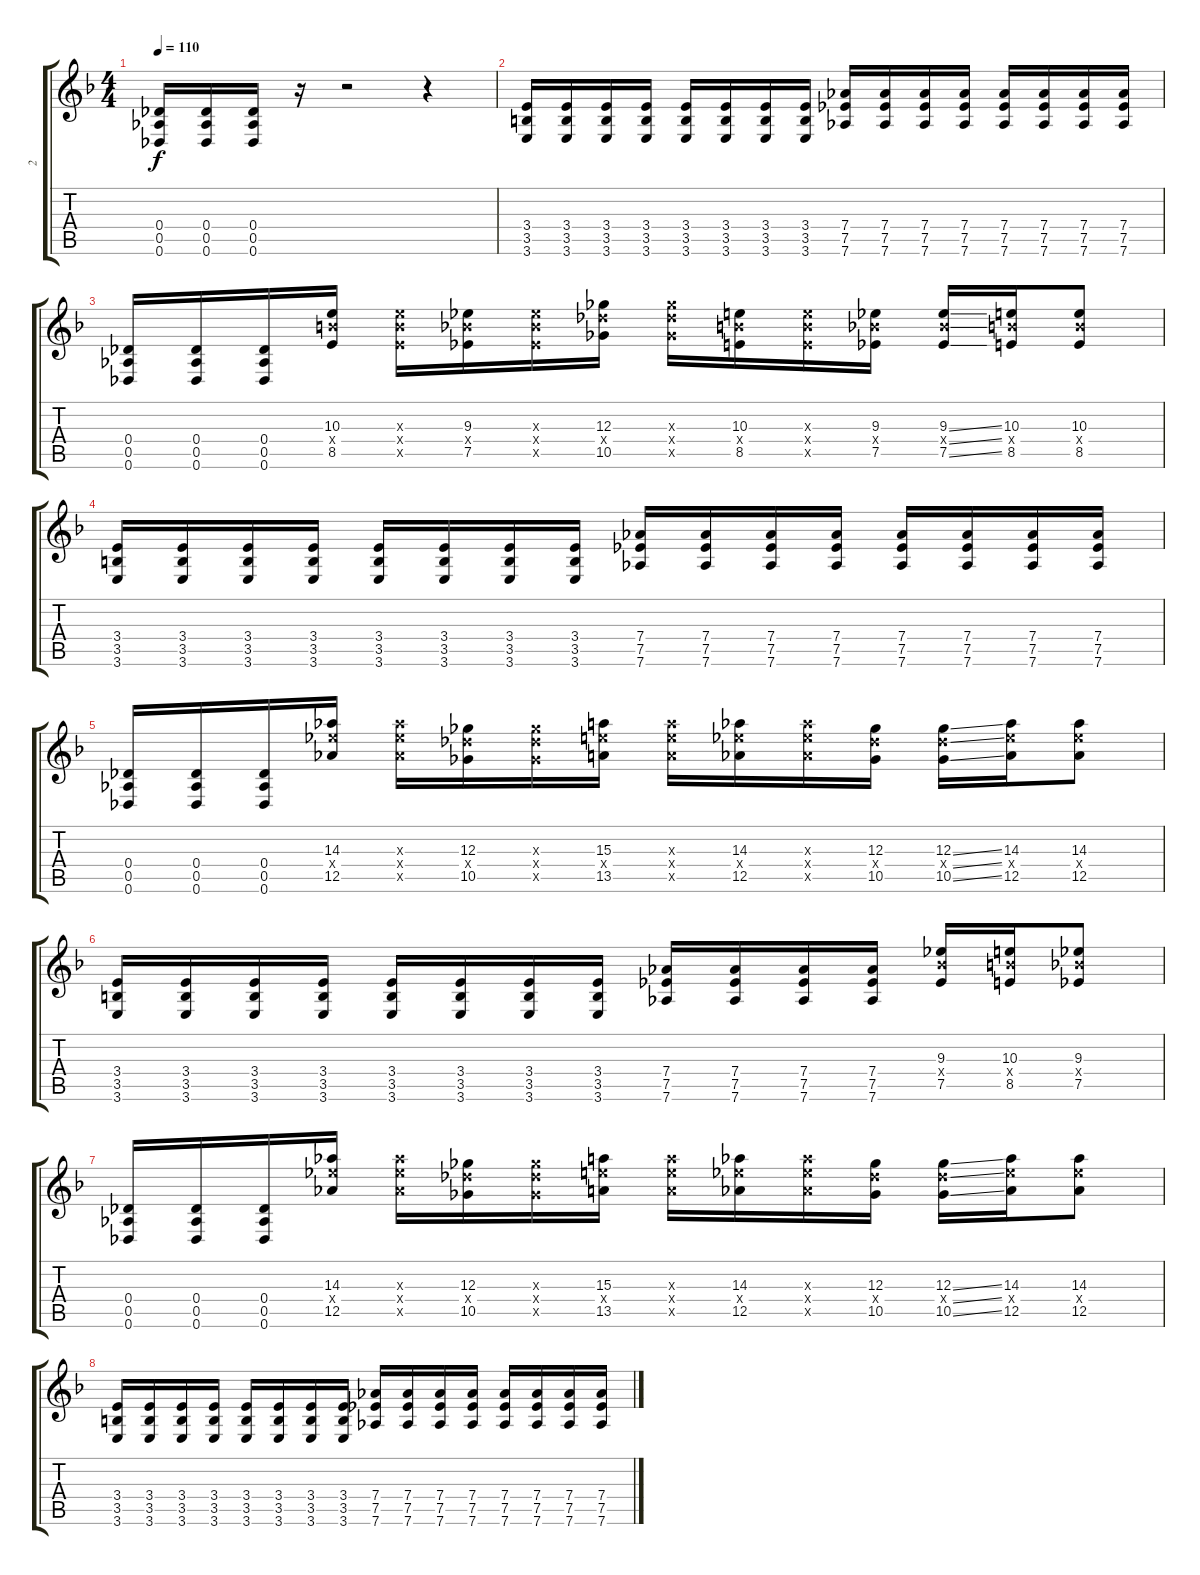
\track ("2" "2") {instrument distortionguitar}
\staff {score tabs}
\tuning (Eb4 Bb3 Gb3 Db3 Ab2 Db2) {hide}
\ts (4 4)
\tempo 110
\clef g2
\ks f
(0.4 0.5 0.6).16{dy f instrument distortionguitar} (0.4 0.5 0.6).16 (0.4 0.5 0.6).16 r.16 r.2 r.4 |
(3.4 3.5 3.6).16 (3.4 3.5 3.6).16 (3.4 3.5 3.6).16 (3.4 3.5 3.6).16 (3.4 3.5 3.6).16 (3.4 3.5 3.6).16 (3.4 3.5 3.6).16 (3.4 3.5 3.6).16 (7.4 7.5 7.6).16 (7.4 7.5 7.6).16 (7.4 7.5 7.6).16 (7.4 7.5 7.6).16 (7.4 7.5 7.6).16 (7.4 7.5 7.6).16 (7.4 7.5 7.6).16 (7.4 7.5 7.6).16 |
(0.4 0.5 0.6).16 (0.4 0.5 0.6).16 (0.4 0.5 0.6).16 (10.3 10.4{x} 8.5).16 (10.3{x} 10.4{x} 8.5{x}).16 (9.3 9.4{x} 7.5).16 (9.3{x} 9.4{x} 7.5{x}).16 (12.3 12.4{x} 10.5).16 (12.3{x} 12.4{x} 10.5{x}).16 (10.3 10.4{x} 8.5).16 (10.3{x} 10.4{x} 8.5{x}).16 (9.3 9.4{x} 7.5).16 (9.3{ss} 9.4{ss x} 7.5{ss}).16 (10.3 10.4{x} 8.5).16 (10.3 10.4{x} 8.5).8 |
(3.4 3.5 3.6).16 (3.4 3.5 3.6).16 (3.4 3.5 3.6).16 (3.4 3.5 3.6).16 (3.4 3.5 3.6).16 (3.4 3.5 3.6).16 (3.4 3.5 3.6).16 (3.4 3.5 3.6).16 (7.4 7.5 7.6).16 (7.4 7.5 7.6).16 (7.4 7.5 7.6).16 (7.4 7.5 7.6).16 (7.4 7.5 7.6).16 (7.4 7.5 7.6).16 (7.4 7.5 7.6).16 (7.4 7.5 7.6).16 |
(0.4 0.5 0.6).16 (0.4 0.5 0.6).16 (0.4 0.5 0.6).16 (14.3 14.4{x} 12.5).16 (14.3{x} 14.4{x} 12.5{x}).16 (12.3 12.4{x} 10.5).16 (12.3{x} 12.4{x} 10.5{x}).16 (15.3 15.4{x} 13.5).16 (15.3{x} 15.4{x} 13.5{x}).16 (14.3 14.4{x} 12.5).16 (14.3{x} 14.4{x} 12.5{x}).16 (12.3 12.4{x} 10.5).16 (12.3{ss} 12.4{ss x} 10.5{ss}).16 (14.3 14.4{x} 12.5).16 (14.3 14.4{x} 12.5).8 |
(3.4 3.5 3.6).16 (3.4 3.5 3.6).16 (3.4 3.5 3.6).16 (3.4 3.5 3.6).16 (3.4 3.5 3.6).16 (3.4 3.5 3.6).16 (3.4 3.5 3.6).16 (3.4 3.5 3.6).16 (7.4 7.5 7.6).16 (7.4 7.5 7.6).16 (7.4 7.5 7.6).16 (7.4 7.5 7.6).16 (9.3 9.4{x} 7.5).16 (10.3 10.4{x} 8.5).16 (9.3 9.4{x} 7.5).8 |
(0.4 0.5 0.6).16 (0.4 0.5 0.6).16 (0.4 0.5 0.6).16 (14.3 14.4{x} 12.5).16 (14.3{x} 14.4{x} 12.5{x}).16 (12.3 12.4{x} 10.5).16 (12.3{x} 12.4{x} 10.5{x}).16 (15.3 15.4{x} 13.5).16 (15.3{x} 15.4{x} 13.5{x}).16 (14.3 14.4{x} 12.5).16 (14.3{x} 14.4{x} 12.5{x}).16 (12.3 12.4{x} 10.5).16 (12.3{ss} 12.4{ss x} 10.5{ss}).16 (14.3 14.4{x} 12.5).16 (14.3 14.4{x} 12.5).8 |
(3.4 3.5 3.6).16 (3.4 3.5 3.6).16 (3.4 3.5 3.6).16 (3.4 3.5 3.6).16 (3.4 3.5 3.6).16 (3.4 3.5 3.6).16 (3.4 3.5 3.6).16 (3.4 3.5 3.6).16 (7.4 7.5 7.6).16 (7.4 7.5 7.6).16 (7.4 7.5 7.6).16 (7.4 7.5 7.6).16 (7.4 7.5 7.6).16 (7.4 7.5 7.6).16 (7.4 7.5 7.6).16 (7.4 7.5 7.6).16
